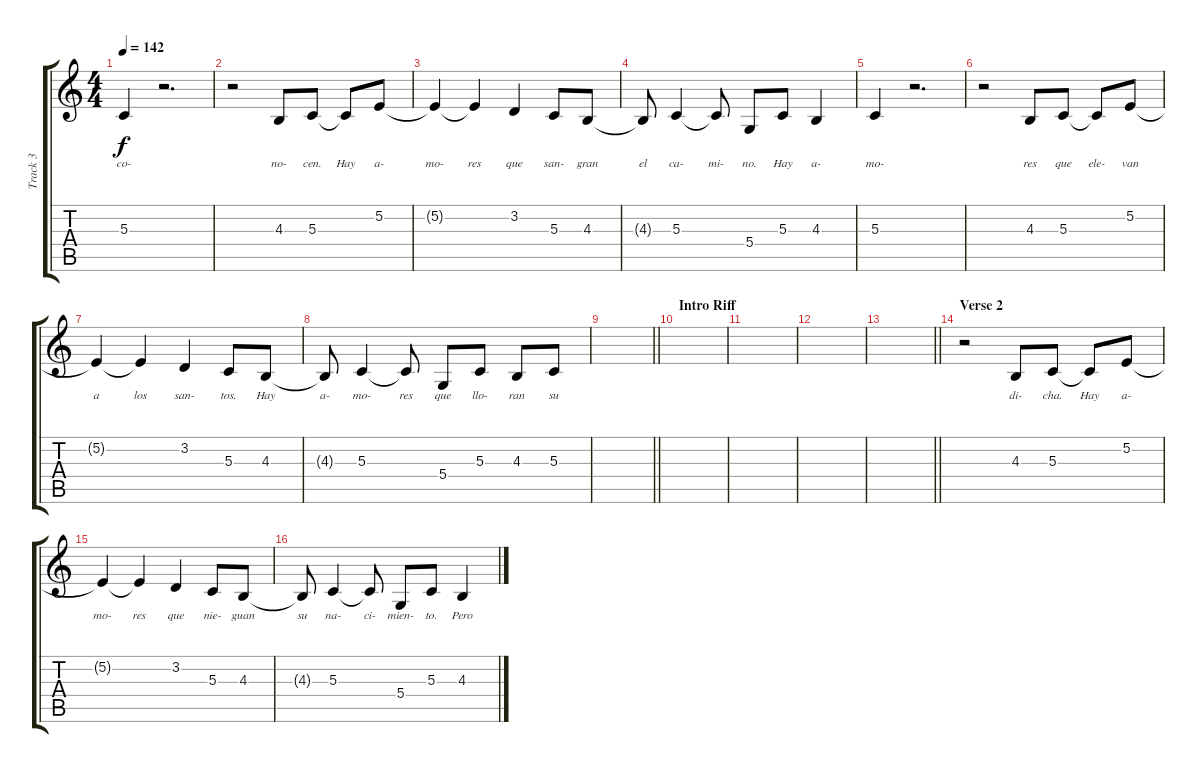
\track ("Track 3" "Track 3") {instrument violin}
\staff {score tabs}
\tuning (E4 B3 G3 D3 A2 E2) {hide}
\ts (4 4)
\tempo 142
\clef g2
\ks c
5.3.4{lyrics (0 "co-") lyrics (1 "") lyrics (2 "") lyrics (3 "") lyrics (4 "") dy f} r.2{d} |
r.2 4.3.8{lyrics (0 "no-") lyrics (1 "") lyrics (2 "") lyrics (3 "") lyrics (4 "")} 5.3.8{lyrics (0 "cen.") lyrics (1 "") lyrics (2 "") lyrics (3 "") lyrics (4 "")} 5.3{t}.8{lyrics (0 "Hay") lyrics (1 "") lyrics (2 "") lyrics (3 "") lyrics (4 "")} 5.2.8{lyrics (0 "a-") lyrics (1 "") lyrics (2 "") lyrics (3 "") lyrics (4 "")} |
5.2{t}.4{lyrics (0 "mo-") lyrics (1 "") lyrics (2 "") lyrics (3 "") lyrics (4 "")} 5.2{t}.4{lyrics (0 "res") lyrics (1 "") lyrics (2 "") lyrics (3 "") lyrics (4 "")} 3.2.4{lyrics (0 "que") lyrics (1 "") lyrics (2 "") lyrics (3 "") lyrics (4 "")} 5.3.8{lyrics (0 "san-") lyrics (1 "") lyrics (2 "") lyrics (3 "") lyrics (4 "")} 4.3.8{lyrics (0 "gran") lyrics (1 "") lyrics (2 "") lyrics (3 "") lyrics (4 "")} |
4.3{t}.8{lyrics (0 "el") lyrics (1 "") lyrics (2 "") lyrics (3 "") lyrics (4 "")} 5.3.4{lyrics (0 "ca-") lyrics (1 "") lyrics (2 "") lyrics (3 "") lyrics (4 "")} 5.3{t}.8{lyrics (0 "mi-") lyrics (1 "") lyrics (2 "") lyrics (3 "") lyrics (4 "")} 5.4.8{lyrics (0 "no.") lyrics (1 "") lyrics (2 "") lyrics (3 "") lyrics (4 "")} 5.3.8{lyrics (0 "Hay") lyrics (1 "") lyrics (2 "") lyrics (3 "") lyrics (4 "")} 4.3.4{lyrics (0 "a-") lyrics (1 "") lyrics (2 "") lyrics (3 "") lyrics (4 "")} |
5.3.4{lyrics (0 "mo-") lyrics (1 "") lyrics (2 "") lyrics (3 "") lyrics (4 "")} r.2{d} |
r.2 4.3.8{lyrics (0 "res") lyrics (1 "") lyrics (2 "") lyrics (3 "") lyrics (4 "")} 5.3.8{lyrics (0 "que") lyrics (1 "") lyrics (2 "") lyrics (3 "") lyrics (4 "")} 5.3{t}.8{lyrics (0 "ele-") lyrics (1 "") lyrics (2 "") lyrics (3 "") lyrics (4 "")} 5.2.8{lyrics (0 "van") lyrics (1 "") lyrics (2 "") lyrics (3 "") lyrics (4 "")} |
5.2{t}.4{lyrics (0 "a") lyrics (1 "") lyrics (2 "") lyrics (3 "") lyrics (4 "")} 5.2{t}.4{lyrics (0 "los") lyrics (1 "") lyrics (2 "") lyrics (3 "") lyrics (4 "")} 3.2.4{lyrics (0 "san-") lyrics (1 "") lyrics (2 "") lyrics (3 "") lyrics (4 "")} 5.3.8{lyrics (0 "tos.") lyrics (1 "") lyrics (2 "") lyrics (3 "") lyrics (4 "")} 4.3.8{lyrics (0 "Hay") lyrics (1 "") lyrics (2 "") lyrics (3 "") lyrics (4 "")} |
4.3{t}.8{lyrics (0 "a-") lyrics (1 "") lyrics (2 "") lyrics (3 "") lyrics (4 "")} 5.3.4{lyrics (0 "mo-") lyrics (1 "") lyrics (2 "") lyrics (3 "") lyrics (4 "")} 5.3{t}.8{lyrics (0 "res") lyrics (1 "") lyrics (2 "") lyrics (3 "") lyrics (4 "")} 5.4.8{lyrics (0 "que") lyrics (1 "") lyrics (2 "") lyrics (3 "") lyrics (4 "")} 5.3.8{lyrics (0 "llo-") lyrics (1 "") lyrics (2 "") lyrics (3 "") lyrics (4 "")} 4.3.8{lyrics (0 "ran") lyrics (1 "") lyrics (2 "") lyrics (3 "") lyrics (4 "")} 5.3.8{lyrics (0 "su") lyrics (1 "") lyrics (2 "") lyrics (3 "") lyrics (4 "")} |
\barLineRight lightlight
|
\section ("" "Intro Riff")
|
|
|
\barLineRight lightlight
|
\section ("" "Verse 2")
r.2 4.3.8{lyrics (0 "di-") lyrics (1 "") lyrics (2 "") lyrics (3 "") lyrics (4 "")} 5.3.8{lyrics (0 "cha.") lyrics (1 "") lyrics (2 "") lyrics (3 "") lyrics (4 "")} 5.3{t}.8{lyrics (0 "Hay") lyrics (1 "") lyrics (2 "") lyrics (3 "") lyrics (4 "")} 5.2.8{lyrics (0 "a-") lyrics (1 "") lyrics (2 "") lyrics (3 "") lyrics (4 "")} |
5.2{t}.4{lyrics (0 "mo-") lyrics (1 "") lyrics (2 "") lyrics (3 "") lyrics (4 "")} 5.2{t}.4{lyrics (0 "res") lyrics (1 "") lyrics (2 "") lyrics (3 "") lyrics (4 "")} 3.2.4{lyrics (0 "que") lyrics (1 "") lyrics (2 "") lyrics (3 "") lyrics (4 "")} 5.3.8{lyrics (0 "nie-") lyrics (1 "") lyrics (2 "") lyrics (3 "") lyrics (4 "")} 4.3.8{lyrics (0 "guan") lyrics (1 "") lyrics (2 "") lyrics (3 "") lyrics (4 "")} |
4.3{t}.8{lyrics (0 "su") lyrics (1 "") lyrics (2 "") lyrics (3 "") lyrics (4 "")} 5.3.4{lyrics (0 "na-") lyrics (1 "") lyrics (2 "") lyrics (3 "") lyrics (4 "")} 5.3{t}.8{lyrics (0 "ci-") lyrics (1 "") lyrics (2 "") lyrics (3 "") lyrics (4 "")} 5.4.8{lyrics (0 "mien-") lyrics (1 "") lyrics (2 "") lyrics (3 "") lyrics (4 "")} 5.3.8{lyrics (0 "to.") lyrics (1 "") lyrics (2 "") lyrics (3 "") lyrics (4 "")} 4.3.4{lyrics (0 "Pero") lyrics (1 "") lyrics (2 "") lyrics (3 "") lyrics (4 "")}
